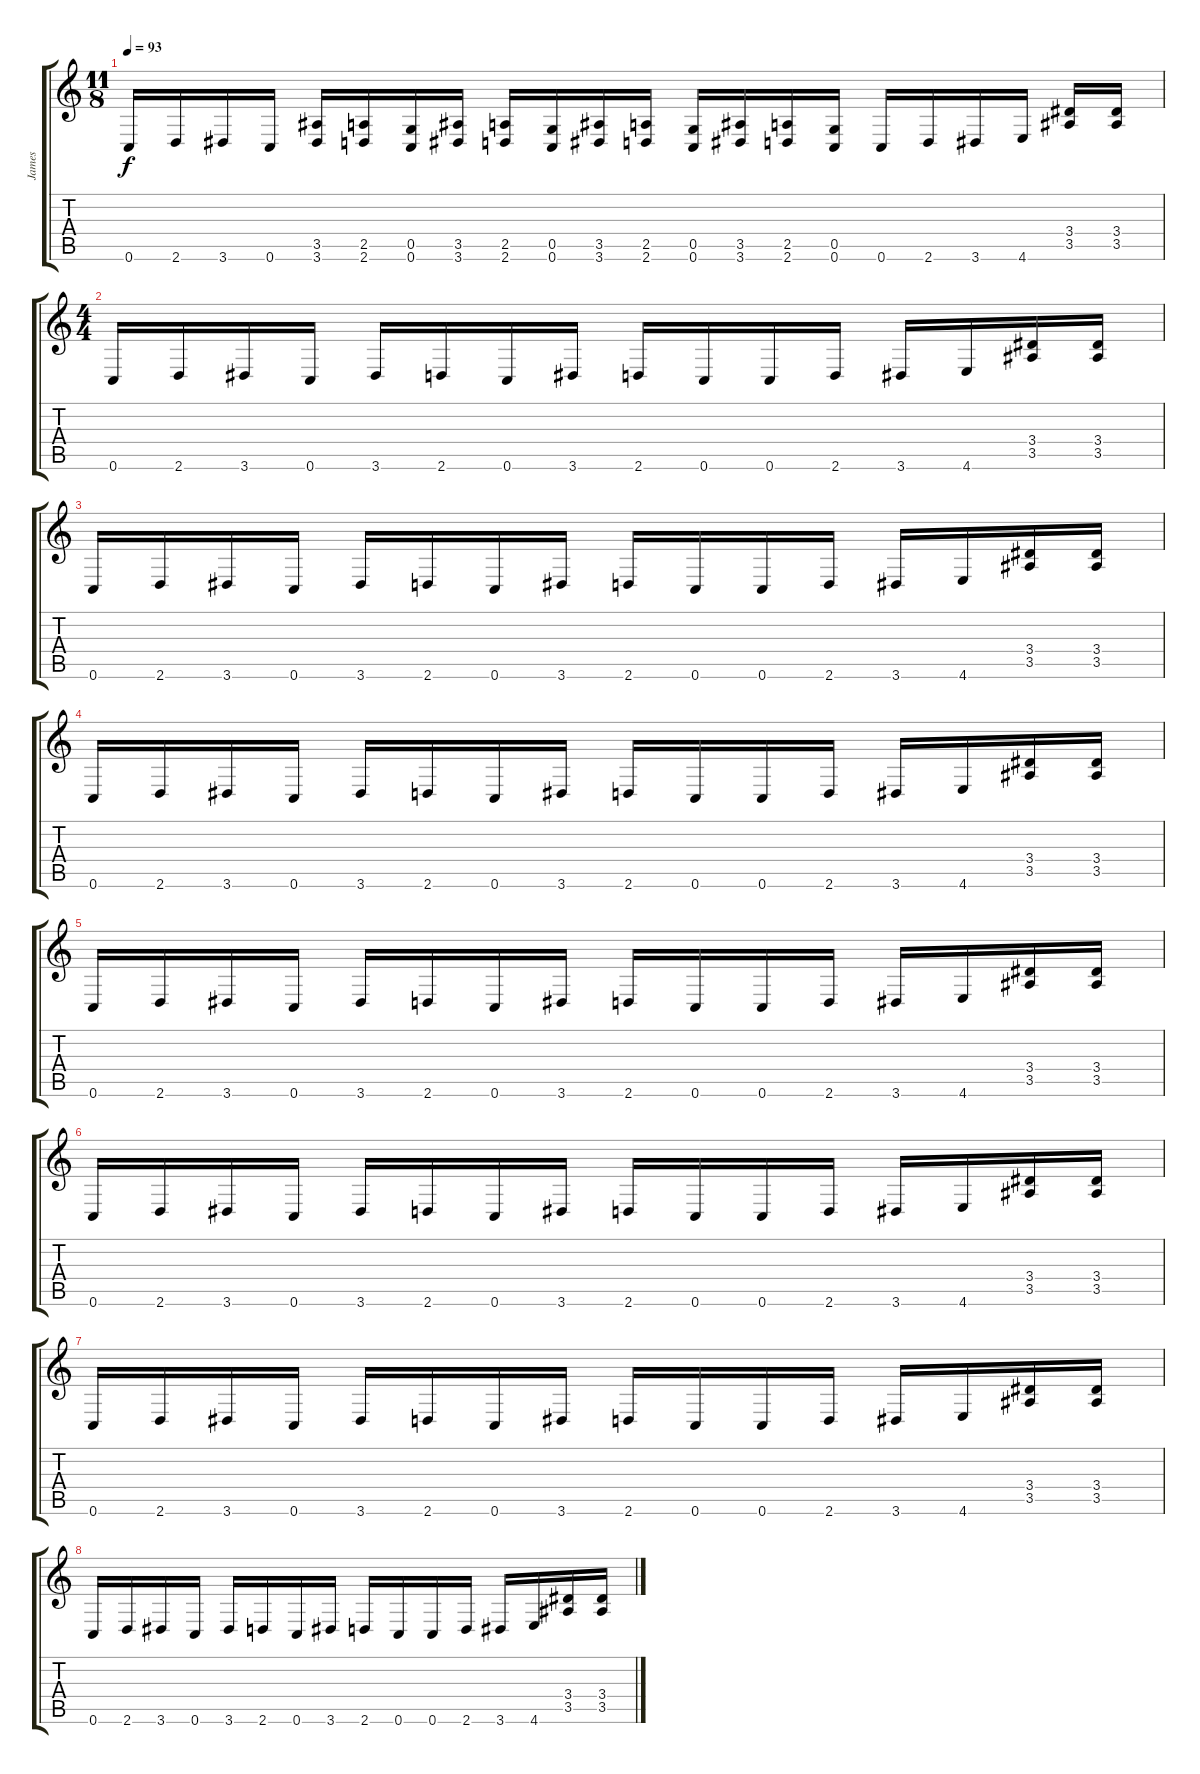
\track ("James" "James") {instrument overdrivenguitar}
\staff {score tabs}
\tuning (D4 A3 F3 C3 G2 C2) {hide}
\ts (11 8)
\tempo 93
\clef g2
\ks c
0.6.16{dy f} 2.6.16 3.6.16 0.6.16 (3.5 3.6).16 (2.5 2.6).16 (0.5 0.6).16 (3.5 3.6).16 (2.5 2.6).16 (0.5 0.6).16 (3.5 3.6).16 (2.5 2.6).16 (0.5 0.6).16 (3.5 3.6).16 (2.5 2.6).16 (0.5 0.6).16 0.6.16 2.6.16 3.6.16 4.6.16 (3.4 3.5).16 (3.4 3.5).16 |
\ts (4 4)
0.6.16 2.6.16 3.6.16 0.6.16 3.6.16 2.6.16 0.6.16 3.6.16 2.6.16 0.6.16 0.6.16 2.6.16 3.6.16 4.6.16 (3.4 3.5).16 (3.4 3.5).16 |
0.6.16 2.6.16 3.6.16 0.6.16 3.6.16 2.6.16 0.6.16 3.6.16 2.6.16 0.6.16 0.6.16 2.6.16 3.6.16 4.6.16 (3.4 3.5).16 (3.4 3.5).16 |
0.6.16 2.6.16 3.6.16 0.6.16 3.6.16 2.6.16 0.6.16 3.6.16 2.6.16 0.6.16 0.6.16 2.6.16 3.6.16 4.6.16 (3.4 3.5).16 (3.4 3.5).16 |
0.6.16 2.6.16 3.6.16 0.6.16 3.6.16 2.6.16 0.6.16 3.6.16 2.6.16 0.6.16 0.6.16 2.6.16 3.6.16 4.6.16 (3.4 3.5).16 (3.4 3.5).16 |
0.6.16 2.6.16 3.6.16 0.6.16 3.6.16 2.6.16 0.6.16 3.6.16 2.6.16 0.6.16 0.6.16 2.6.16 3.6.16 4.6.16 (3.4 3.5).16 (3.4 3.5).16 |
0.6.16 2.6.16 3.6.16 0.6.16 3.6.16 2.6.16 0.6.16 3.6.16 2.6.16 0.6.16 0.6.16 2.6.16 3.6.16 4.6.16 (3.4 3.5).16 (3.4 3.5).16 |
0.6.16 2.6.16 3.6.16 0.6.16 3.6.16 2.6.16 0.6.16 3.6.16 2.6.16 0.6.16 0.6.16 2.6.16 3.6.16 4.6.16 (3.4 3.5).16 (3.4 3.5).16
